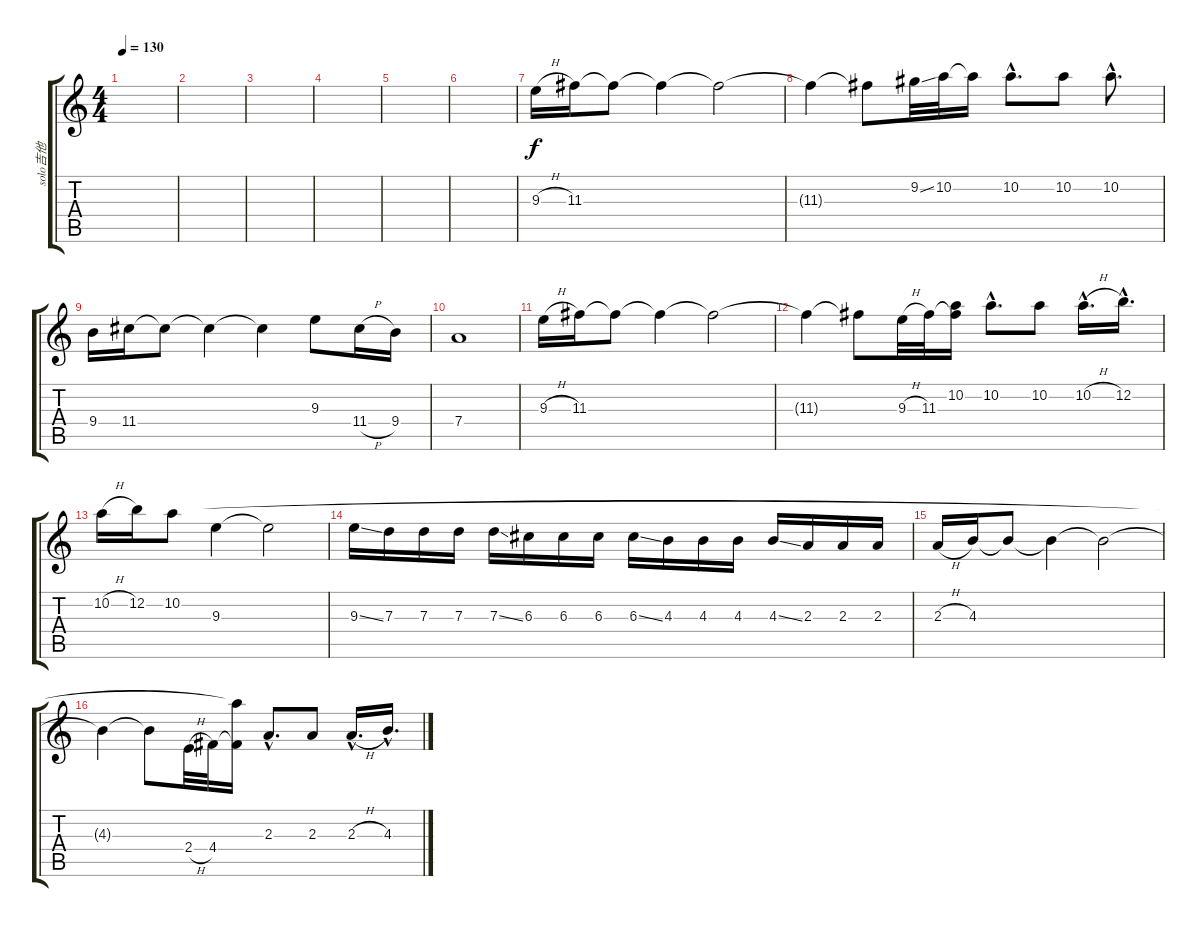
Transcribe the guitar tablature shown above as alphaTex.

\track ("solo吉他" "solo吉他") {instrument electricbasspick}
\staff {score tabs}
\tuning (E4 B3 G3 D3 A2 E2) {hide}
\ts (4 4)
\tempo 130
\clef g2
\ks c
|
|
|
|
|
|
9.3{h}.16 11.3.16 11.3{t}.8 11.3{t}.4 11.3{t}.2 |
11.3{t}.4 11.3{t}.8 9.2{ss}.32 10.2.32 10.2{t}.16 10.2{hac}.8{d} 10.2.8 10.2{hac}.8{d} |
9.4.16 11.4.16 11.4{t}.8 11.4{t}.4 11.4{t}.4 9.3.8 11.4{h}.16 9.4.16 |
7.4.1 |
9.3{h}.16 11.3.16 11.3{t}.8 11.3{t}.4 11.3{t}.2 |
11.3{t}.4 11.3{t}.8 9.3{h}.32 11.3.32 (10.2 11.3{t}).16 10.2{hac}.8{d} 10.2.8 10.2{h hac}.16{d} 12.2{hac}.16{d} |
10.2{h}.16 12.2.16 10.2.8 9.3.4 9.3{t}.2 |
9.3{ss}.16 7.3.16 7.3.16 7.3.16 7.3{ss}.16 6.3.16 6.3.16 6.3.16 6.3{ss}.16 4.3.16 4.3.16 4.3.16 4.3{ss}.16 2.3.16 2.3.16 2.3.16 |
2.3{h}.16 4.3.16 4.3{t}.8 4.3{t}.4 4.3{t}.2 |
4.3{t}.4 4.3{t}.8 2.4{h}.32 4.4.32 (10.2{t} 4.4{t}).16 2.3{hac}.8{d} 2.3.8 2.3{h hac}.16{d} 4.3{hac}.16{d}
